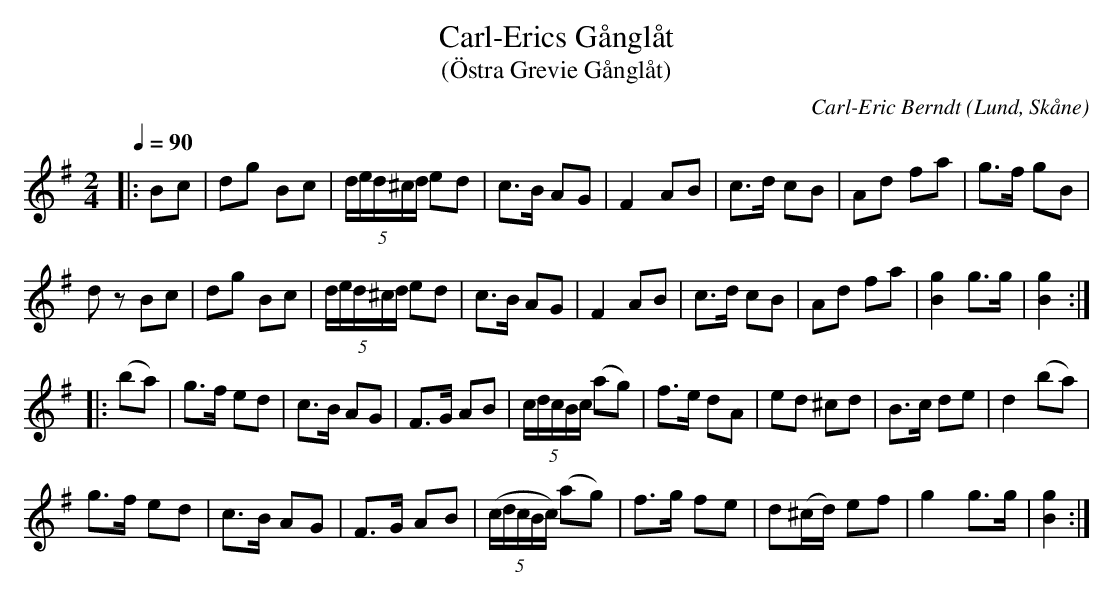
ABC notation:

X:1
T:Carl-Erics Gånglåt
T:(Östra Grevie Gånglåt)
C:Carl-Eric Berndt
O:Lund, Skåne
M:2/4
L:1/8
Q:1/4=90
K:G
|: Bc | dg Bc | (5d/e/d/^c/d/ ed | c>B AG | F2 AB | c>d cB | Ad fa | g>f gB |
d z Bc | dg Bc | (5d/e/d/^c/d/ ed | c>B AG | F2 AB | c>d cB | Ad fa | [gB]2 g>g | [gB]2 :|
|: (ba) | g>f ed |c>B AG | F>G AB | (5c/d/c/B/c/ (ag) | f>e dA | ed ^cd | B>c de | d2 (ba) |
g>f ed | c>B AG | F>G AB | ((5c/d/c/B/c/) (ag) | f>g fe | d(^c1/2d1/2) ef | g2 g>g | [gB]2 :|
